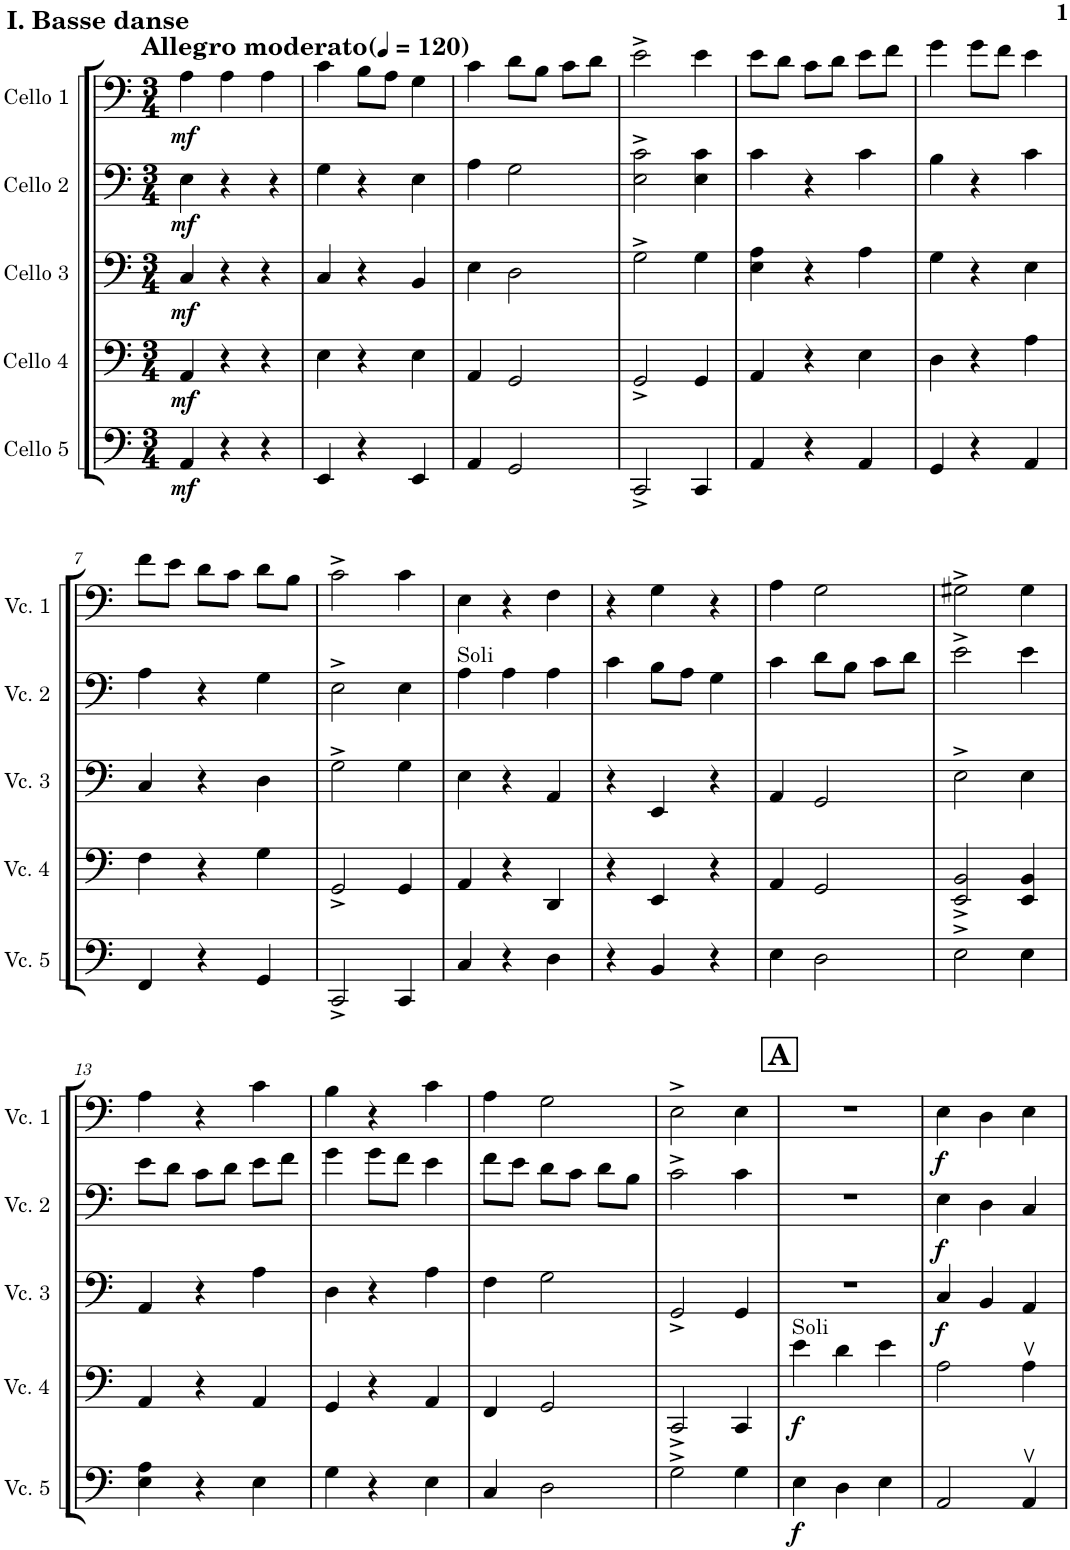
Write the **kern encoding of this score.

**kern	**dynam	**kern	**dynam	**kern	**dynam	**kern	**dynam	**kern	**dynam
*part5	*part5	*part4	*part4	*part3	*part3	*part2	*part2	*part1	*part1
*staff5	*staff5	*staff4	*staff4	*staff3	*staff3	*staff2	*staff2	*staff1	*staff1
*I"Cello 5	*	*I"Cello 4	*	*I"Cello 3	*	*I"Cello 2	*	*I"Cello 1	*
*clefF4	*	*clefF4	*	*clefF4	*	*clefF4	*	*clefF4	*
*k[]	*	*k[]	*	*k[]	*	*k[]	*	*k[]	*
*M3/4	*	*M3/4	*	*M3/4	*	*M3/4	*	*M3/4	*
*MM120	*	*MM120	*	*MM120	*	*MM120	*	*MM120	*
=1	=1	=1	=1	=1	=1	=1	=1	=1	=1
!	!	!	!	!	!	!	!	!LO:TX:a:B:t=I. Basse danse	!
!	!	!	!	!	!	!	!	!LO:TX:a:B:t=Allegro moderato	!
!	!LO:DY:b	!	!LO:DY:b	!	!LO:DY:b	!	!LO:DY:b	!	!LO:DY:b
4AA/	mf	4AA/	mf	4C/	mf	4E\	mf	4A\	mf
4r	.	4r	.	4r	.	4r	.	4A\	.
4r	.	4r	.	4r	.	4r	.	4A\	.
=2	=2	=2	=2	=2	=2	=2	=2	=2	=2
4EE/	.	4E\	.	4C/	.	4G\	.	4c\	.
4r	.	4r	.	4r	.	4r	.	8B\L	.
.	.	.	.	.	.	.	.	8A\J	.
4EE/	.	4E\	.	4BB/	.	4E\	.	4G\	.
=3	=3	=3	=3	=3	=3	=3	=3	=3	=3
4AA/	.	4AA/	.	4E\	.	4A\	.	4c\	.
2GG/	.	2GG/	.	2D\	.	2G\	.	8d\L	.
.	.	.	.	.	.	.	.	8B\J	.
.	.	.	.	.	.	.	.	8c\L	.
.	.	.	.	.	.	.	.	8d\J	.
=4	=4	=4	=4	=4	=4	=4	=4	=4	=4
2CC^/	.	2GG^/	.	2G^\	.	2E\^ 2c\^	.	2e^\	.
4CC/	.	4GG/	.	4G\	.	4E\ 4c\	.	4e\	.
=5	=5	=5	=5	=5	=5	=5	=5	=5	=5
4AA/	.	4AA/	.	4E\ 4A\	.	4c\	.	8e\L	.
.	.	.	.	.	.	.	.	8d\J	.
4r	.	4r	.	4r	.	4r	.	8c\L	.
.	.	.	.	.	.	.	.	8d\J	.
4AA/	.	4E\	.	4A\	.	4c\	.	8e\L	.
.	.	.	.	.	.	.	.	8f\J	.
=6	=6	=6	=6	=6	=6	=6	=6	=6	=6
4GG/	.	4D\	.	4G\	.	4B\	.	4g\	.
4r	.	4r	.	4r	.	4r	.	8g\L	.
.	.	.	.	.	.	.	.	8f\J	.
4AA/	.	4A\	.	4E\	.	4c\	.	4e\	.
!!LO:LB:g=z
=7	=7	=7	=7	=7	=7	=7	=7	=7	=7
4FF/	.	4F\	.	4C/	.	4A\	.	8f\L	.
.	.	.	.	.	.	.	.	8e\J	.
4r	.	4r	.	4r	.	4r	.	8d\L	.
.	.	.	.	.	.	.	.	8c\J	.
4GG/	.	4G\	.	4D\	.	4G\	.	8d\L	.
.	.	.	.	.	.	.	.	8B\J	.
=8	=8	=8	=8	=8	=8	=8	=8	=8	=8
2CC^/	.	2GG^/	.	2G^\	.	2E^\	.	2c^\	.
4CC/	.	4GG/	.	4G\	.	4E\	.	4c\	.
=9	=9	=9	=9	=9	=9	=9	=9	=9	=9
!	!	!	!	!	!	!LO:TX:a:t=Soli	!	!	!
4C/	.	4AA/	.	4E\	.	4A\	.	4E\	.
4r	.	4r	.	4r	.	4A\	.	4r	.
4D\	.	4DD/	.	4AA/	.	4A\	.	4F\	.
=10	=10	=10	=10	=10	=10	=10	=10	=10	=10
4r	.	4r	.	4r	.	4c\	.	4r	.
4BB/	.	4EE/	.	4EE/	.	8B\L	.	4G\	.
.	.	.	.	.	.	8A\J	.	.	.
4r	.	4r	.	4r	.	4G\	.	4r	.
=11	=11	=11	=11	=11	=11	=11	=11	=11	=11
4E\	.	4AA/	.	4AA/	.	4c\	.	4A\	.
2D\	.	2GG/	.	2GG/	.	8d\L	.	2G\	.
.	.	.	.	.	.	8B\J	.	.	.
.	.	.	.	.	.	8c\L	.	.	.
.	.	.	.	.	.	8d\J	.	.	.
=12	=12	=12	=12	=12	=12	=12	=12	=12	=12
2E^\	.	2EE/^ 2BB/^	.	2E^\	.	2e^\	.	2G#X^\	.
4E\	.	4EE/ 4BB/	.	4E\	.	4e\	.	4G#\	.
!!LO:LB:g=z
=13	=13	=13	=13	=13	=13	=13	=13	=13	=13
4E\ 4A\	.	4AA/	.	4AA/	.	8e\L	.	4A\	.
.	.	.	.	.	.	8d\J	.	.	.
4r	.	4r	.	4r	.	8c\L	.	4r	.
.	.	.	.	.	.	8d\J	.	.	.
4E\	.	4AA/	.	4A\	.	8e\L	.	4c\	.
.	.	.	.	.	.	8f\J	.	.	.
=14	=14	=14	=14	=14	=14	=14	=14	=14	=14
4G\	.	4GG/	.	4D\	.	4g\	.	4B\	.
4r	.	4r	.	4r	.	8g\L	.	4r	.
.	.	.	.	.	.	8f\J	.	.	.
4E\	.	4AA/	.	4A\	.	4e\	.	4c\	.
=15	=15	=15	=15	=15	=15	=15	=15	=15	=15
4C/	.	4FF/	.	4F\	.	8f\L	.	4A\	.
.	.	.	.	.	.	8e\J	.	.	.
2D\	.	2GG/	.	2G\	.	8d\L	.	2G\	.
.	.	.	.	.	.	8c\J	.	.	.
.	.	.	.	.	.	8d\L	.	.	.
.	.	.	.	.	.	8B\J	.	.	.
=16	=16	=16	=16	=16	=16	=16	=16	=16	=16
2G^\	.	2CC^/	.	2GG^/	.	2c^\	.	2E^\	.
4G\	.	4CC/	.	4GG/	.	4c\	.	4E\	.
!!LO:REH:place=s1:a:B:cj:fs=14:t=A
=17	=17	=17	=17	=17	=17	=17	=17	=17	=17
!	!	!LO:TX:a:t=Soli	!	!	!	!	!	!	!
!	!LO:DY:b	!	!LO:DY:b	!	!	!	!	!	!
4E\	f	4e\	f	2.r	.	2.r	.	2.r	.
4D\	.	4d\	.	.	.	.	.	.	.
4E\	.	4e\	.	.	.	.	.	.	.
=18	=18	=18	=18	=18	=18	=18	=18	=18	=18
!	!	!	!	!	!LO:DY:b	!	!LO:DY:b	!	!LO:DY:b
2AA/	.	2A\	.	4C/	f	4E\	f	4E\	f
.	.	.	.	4BB/	.	4D\	.	4D\	.
4AAv/	.	4Av\	.	4AA/	.	4C/	.	4E\	.
=	=	=	=	=	=	=	=	=	=
*-	*-	*-	*-	*-	*-	*-	*-	*-	*-
